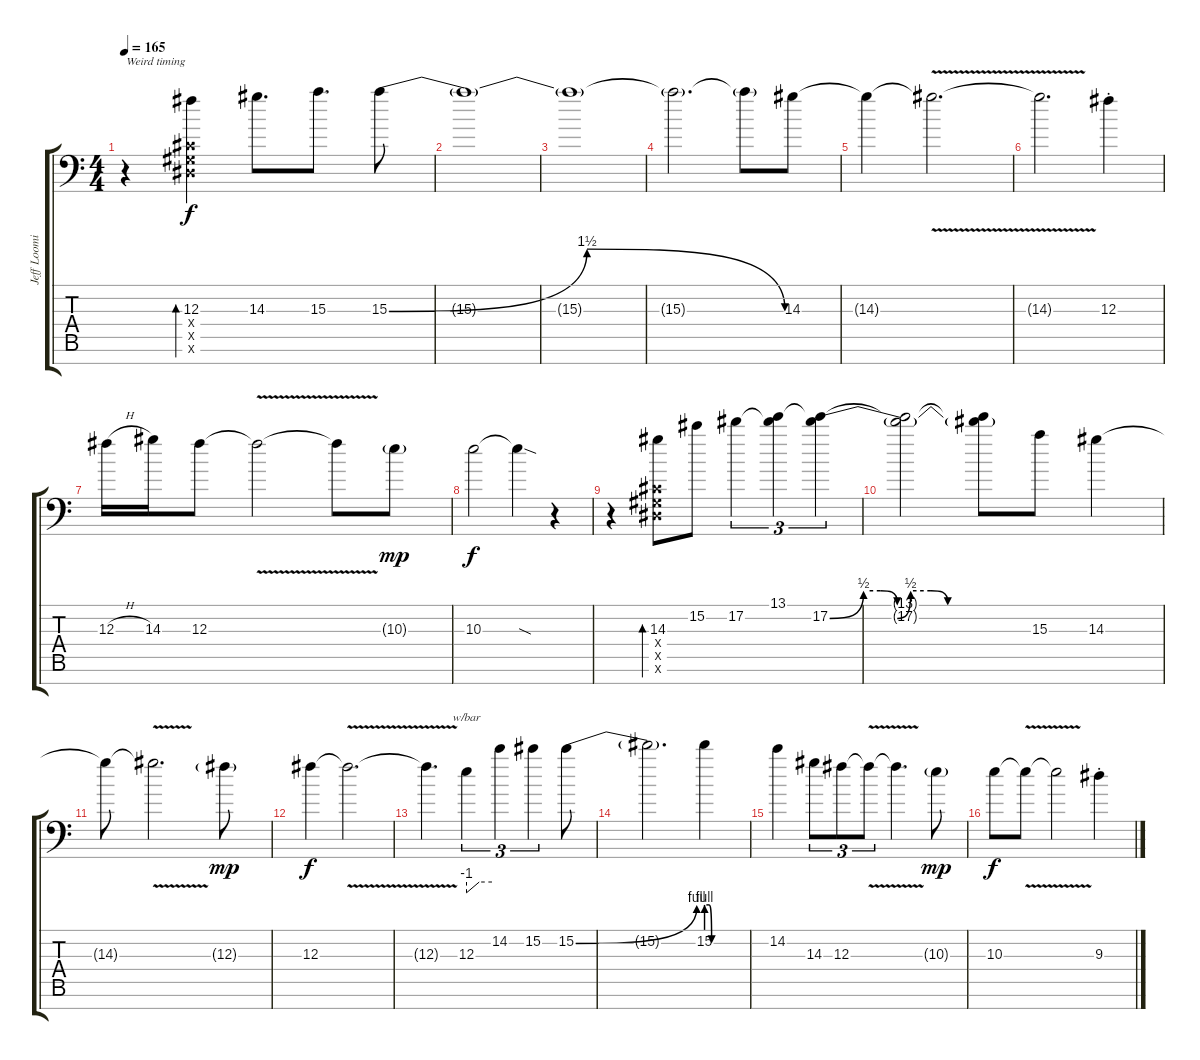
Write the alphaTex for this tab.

\track ("Jeff Loomis Lead Gtr" "Jeff Loomi") {instrument distortionguitar}
\staff {score tabs}
\tuning (Eb4 Bb3 Gb3 Db3 Ab2 Eb2 Bb1) {hide}
\ts (4 4)
\tempo 165
\clef f4
\ks c
r.4{txt "Weird timing" dy f} (12.3 0.4{x} 0.5{x} 0.6{x}).4{bd 120} 14.3.8{d} 15.3.8{d} 15.3{be (bendrelease 0 0 6 6 43 6 60 0)}.8 |
15.3{t}.1 |
15.3{t}.1 |
15.3{t}.2{d} 15.3{t}.8 14.3.8 |
14.3{t}.4 14.3{v t}.2{d} |
14.3{t}.2{d} 12.3{st}.4 |
12.3{h}.16 14.3.16 12.3.8 12.3{v t}.2 12.3{t}.8 10.3{g}.8{dy mp} |
10.3.2{dy f} 10.3{sod t}.4 r.4 |
r.4 (14.3 0.4{x} 0.5{x} 0.6{x}).8{bd 240} 15.2.8 17.2.4{tu (3 2)} (13.1 17.2{t}).4{tu (3 2)} (13.1{t} 17.2{be (custom 0 0 10 2 15 2 20 0 24 2 30 2 35 0 40 0 50 0 60 0)}).4{tu (3 2)} |
(13.1{t} 17.2{t}).2 (13.1{t} 17.2{t}).8 15.3.8 14.3.4 |
14.3{t}.8 14.3{v t}.2{d} 12.3{g}.8{dy mp} |
12.3.4{dy f} 12.3{v t}.2{d} |
12.3{t}.4{d} 12.3.4{tu (3 2) tbe (custom default 0 -4 30 0 60 0)} 14.2.4{tu (3 2)} 15.2.4{tu (3 2)} 15.2{be (bend 0 0 60 4)}.8 |
15.2{t}.2{d} 15.2{be (custom 0 4 4 4 8 0 60 0)}.4 |
14.2.4 14.3.8{tu (3 2)} 12.3.8{tu (3 2)} 12.3{v t}.8{tu (3 2)} 12.3{t}.4{d} 10.3{g}.8{dy mp} |
10.3.8{dy f} 10.3{v t}.8 10.3{t}.2 9.3{st}.4
